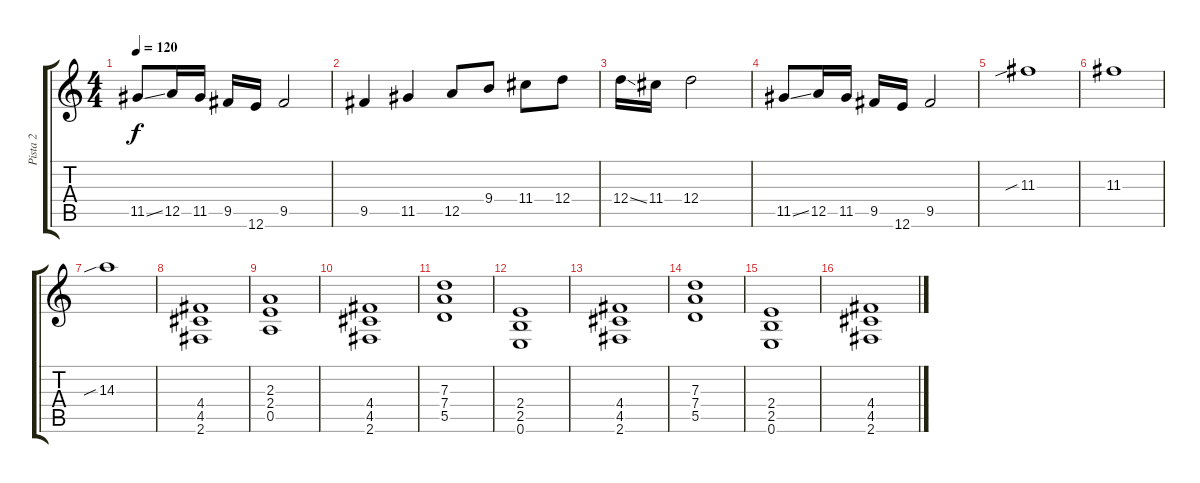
\track ("Pista 2" "Pista 2") {instrument distortionguitar}
\staff {score tabs}
\tuning (E4 B3 G3 D3 A2 E2) {hide}
\ts (4 4)
\tempo 120
\clef g2
\ks c
11.5{ss}.8{dy f} 12.5.16 11.5.16 9.5.16 12.6.16 9.5.2 |
9.5.4 11.5.4 12.5.8 9.4.8 11.4.8 12.4.8 |
12.4{ss}.16 11.4.16 12.4.2 |
11.5{ss}.8 12.5.16 11.5.16 9.5.16 12.6.16 9.5.2 |
11.3{sib}.1 |
11.3.1 |
14.3{sib}.1 |
(4.4 4.5 2.6).1 |
(2.3 2.4 0.5).1 |
(4.4 4.5 2.6).1 |
(7.3 7.4 5.5).1 |
(2.4 2.5 0.6).1 |
(4.4 4.5 2.6).1 |
(7.3 7.4 5.5).1 |
(2.4 2.5 0.6).1 |
(4.4 4.5 2.6).1
